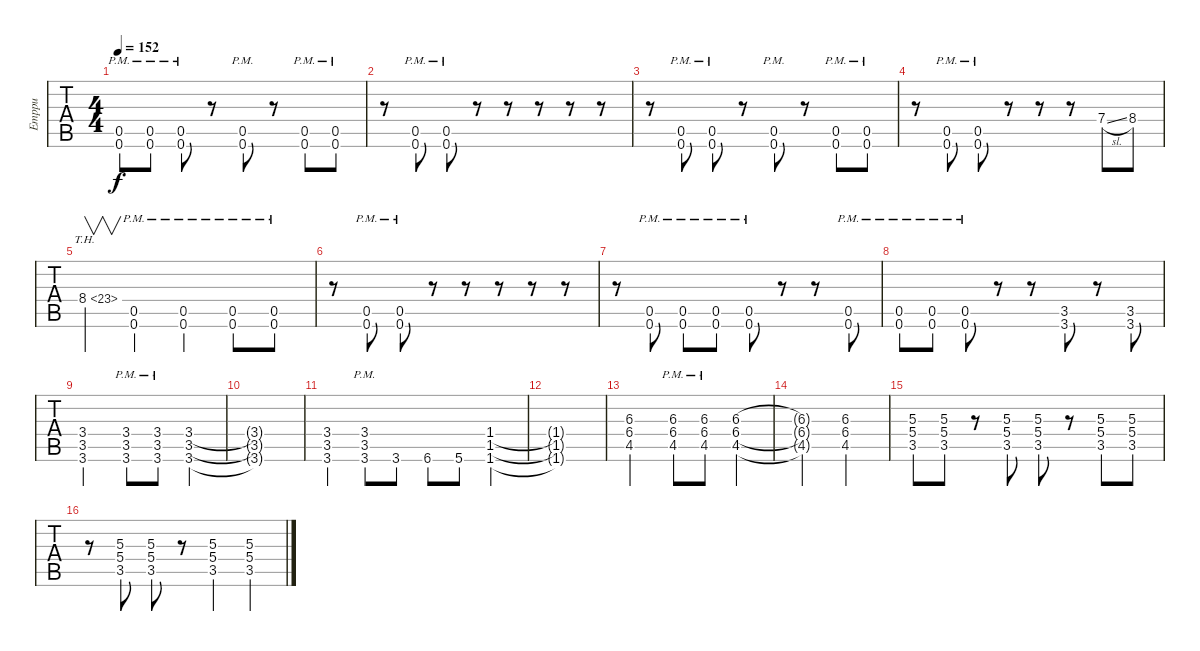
\track ("Emppu" "Emppu") {instrument distortionguitar}
\staff {tabs}
\tuning (E4 B3 G3 D3 A2 D2) {hide}
\ts (4 4)
\tempo 152
\clef g2
\ks c
(0.5{pm} 0.6{pm}).8{dy f} (0.5{pm} 0.6{pm}).8 (0.5{pm} 0.6{pm}).8 r.8 (0.5{pm} 0.6{pm}).8 r.8 (0.5{pm} 0.6{pm}).8 (0.5{pm} 0.6{pm}).8 |
r.8 (0.5{pm} 0.6{pm}).8 (0.5{pm} 0.6{pm}).8 r.8 r.8 r.8 r.8 r.8 |
r.8 (0.5{pm} 0.6{pm}).8 (0.5{pm} 0.6{pm}).8 r.8 (0.5{pm} 0.6{pm}).8 r.8 (0.5{pm} 0.6{pm}).8 (0.5{pm} 0.6{pm}).8 |
r.8 (0.5{pm} 0.6{pm}).8 (0.5{pm} 0.6{pm}).8 r.8 r.8 r.8 7.4{sl}.8 8.4.8 |
8.4{th 15}.4{v} (0.5{pm} 0.6{pm}).4 (0.5{pm} 0.6{pm}).4 (0.5{pm} 0.6{pm}).8 (0.5{pm} 0.6{pm}).8 |
r.8 (0.5{pm} 0.6{pm}).8 (0.5{pm} 0.6{pm}).8 r.8 r.8 r.8 r.8 r.8 |
r.8 (0.5{pm} 0.6{pm}).8 (0.5{pm} 0.6{pm}).8 (0.5{pm} 0.6{pm}).8 (0.5{pm} 0.6{pm}).8 r.8 r.8 (0.5{pm} 0.6{pm}).8 |
(0.5{pm} 0.6{pm}).8 (0.5{pm} 0.6{pm}).8 (0.5{pm} 0.6{pm}).8 r.8 r.8 (3.5 3.6).8 r.8 (3.5 3.6).8 |
(3.4 3.5 3.6).2 (3.4{pm} 3.5{pm} 3.6{pm}).8 (3.4{pm} 3.5{pm} 3.6{pm}).8 (3.4 3.5 3.6).4 |
(3.4{t} 3.5{t} 3.6{t}).1 |
(3.4 3.5 3.6).4 (3.4{pm} 3.5{pm} 3.6{pm}).8 3.6.8 6.6.8 5.6.8 (1.4 1.5 1.6).4 |
(1.4{t} 1.5{t} 1.6{t}).1 |
(6.3 6.4 4.5).2 (6.3{pm} 6.4{pm} 4.5{pm}).8 (6.3{pm} 6.4{pm} 4.5{pm}).8 (6.3 6.4 4.5).4 |
(6.3{t} 6.4{t} 4.5{t}).2 (6.3 6.4 4.5).2 |
(5.3 5.4 3.5).8 (5.3 5.4 3.5).8 r.8 (5.3 5.4 3.5).8 (5.3 5.4 3.5).8 r.8 (5.3 5.4 3.5).8 (5.3 5.4 3.5).8 |
r.8 (5.3 5.4 3.5).8 (5.3 5.4 3.5).8 r.8 (5.3 5.4 3.5).4 (5.3 5.4 3.5).4
